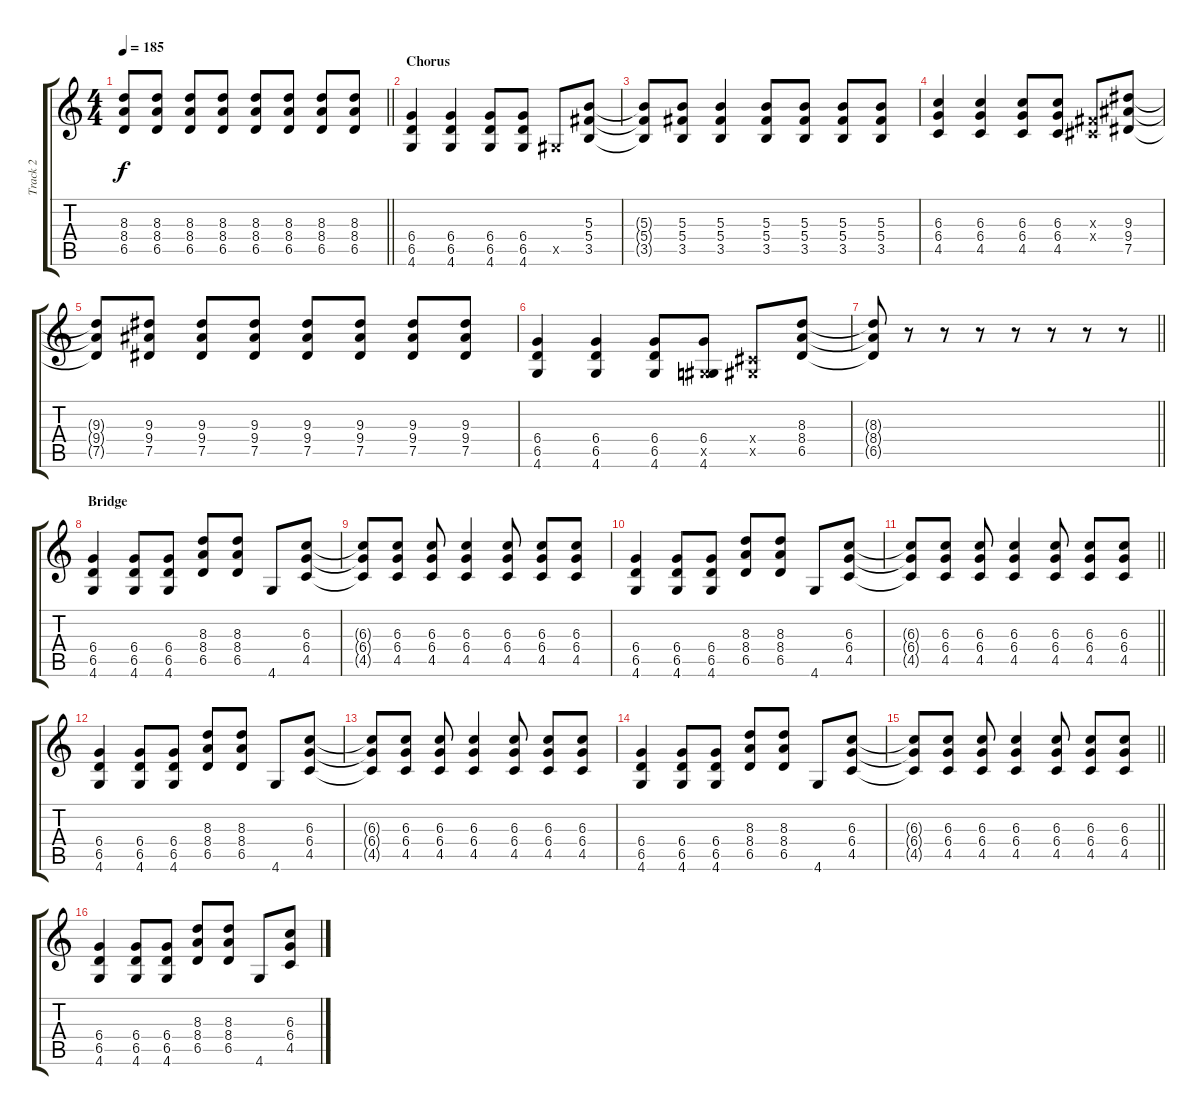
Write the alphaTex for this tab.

\track ("Track 2" "Track 2") {instrument distortionguitar}
\staff {score tabs}
\tuning (Eb4 Bb3 Gb3 Db3 Ab2 Eb2) {hide}
\ts (4 4)
\tempo 185
\clef g2
\barLineRight lightlight
\ks c
(8.3{t} 8.4{t} 6.5{t}).8{dy f} (8.3 8.4 6.5).8 (8.3 8.4 6.5).8 (8.3 8.4 6.5).8 (8.3 8.4 6.5).8 (8.3 8.4 6.5).8 (8.3 8.4 6.5).8 (8.3 8.4 6.5).8 |
\section ("" "Chorus")
(6.4 6.5 4.6).4 (6.4 6.5 4.6).4 (6.4 6.5 4.6).8 (6.4 6.5 4.6).8 0.5{x}.8 (5.3 5.4 3.5).8 |
(5.3{t} 5.4{t} 3.5{t}).8 (5.3 5.4 3.5).8 (5.3 5.4 3.5).4 (5.3 5.4 3.5).8 (5.3 5.4 3.5).8 (5.3 5.4 3.5).8 (5.3 5.4 3.5).8 |
(6.3 6.4 4.5).4 (6.3 6.4 4.5).4 (6.3 6.4 4.5).8 (6.3 6.4 4.5).8 (0.3{x} 0.4{x}).8 (9.3 9.4 7.5).8 |
(9.3{t} 9.4{t} 7.5{t}).8 (9.3 9.4 7.5).8 (9.3 9.4 7.5).8 (9.3 9.4 7.5).8 (9.3 9.4 7.5).8 (9.3 9.4 7.5).8 (9.3 9.4 7.5).8 (9.3 9.4 7.5).8 |
(6.4 6.5 4.6).4 (6.4 6.5 4.6).4 (6.4 6.5 4.6).8 (6.4 0.5{x} 4.6).8 (0.4{x} 0.5{x}).8 (8.3 8.4 6.5).8 |
\barLineRight lightlight
(8.3{t} 8.4{t} 6.5{t}).8 r.8 r.8 r.8 r.8 r.8 r.8 r.8 |
\section ("" "Bridge")
(6.4 6.5 4.6).4 (6.4 6.5 4.6).8 (6.4 6.5 4.6).8 (8.3 8.4 6.5).8 (8.3 8.4 6.5).8 4.6.8 (6.3 6.4 4.5).8 |
(6.3{t} 6.4{t} 4.5{t}).8 (6.3 6.4 4.5).8 (6.3 6.4 4.5).8 (6.3 6.4 4.5).4 (6.3 6.4 4.5).8 (6.3 6.4 4.5).8 (6.3 6.4 4.5).8 |
(6.4 6.5 4.6).4 (6.4 6.5 4.6).8 (6.4 6.5 4.6).8 (8.3 8.4 6.5).8 (8.3 8.4 6.5).8 4.6.8 (6.3 6.4 4.5).8 |
\barLineRight lightlight
(6.3{t} 6.4{t} 4.5{t}).8 (6.3 6.4 4.5).8 (6.3 6.4 4.5).8 (6.3 6.4 4.5).4 (6.3 6.4 4.5).8 (6.3 6.4 4.5).8 (6.3 6.4 4.5).8 |
(6.4 6.5 4.6).4 (6.4 6.5 4.6).8 (6.4 6.5 4.6).8 (8.3 8.4 6.5).8 (8.3 8.4 6.5).8 4.6.8 (6.3 6.4 4.5).8 |
(6.3{t} 6.4{t} 4.5{t}).8 (6.3 6.4 4.5).8 (6.3 6.4 4.5).8 (6.3 6.4 4.5).4 (6.3 6.4 4.5).8 (6.3 6.4 4.5).8 (6.3 6.4 4.5).8 |
(6.4 6.5 4.6).4 (6.4 6.5 4.6).8 (6.4 6.5 4.6).8 (8.3 8.4 6.5).8 (8.3 8.4 6.5).8 4.6.8 (6.3 6.4 4.5).8 |
\barLineRight lightlight
(6.3{t} 6.4{t} 4.5{t}).8 (6.3 6.4 4.5).8 (6.3 6.4 4.5).8 (6.3 6.4 4.5).4 (6.3 6.4 4.5).8 (6.3 6.4 4.5).8 (6.3 6.4 4.5).8 |
(6.4 6.5 4.6).4 (6.4 6.5 4.6).8 (6.4 6.5 4.6).8 (8.3 8.4 6.5).8 (8.3 8.4 6.5).8 4.6.8 (6.3 6.4 4.5).8
